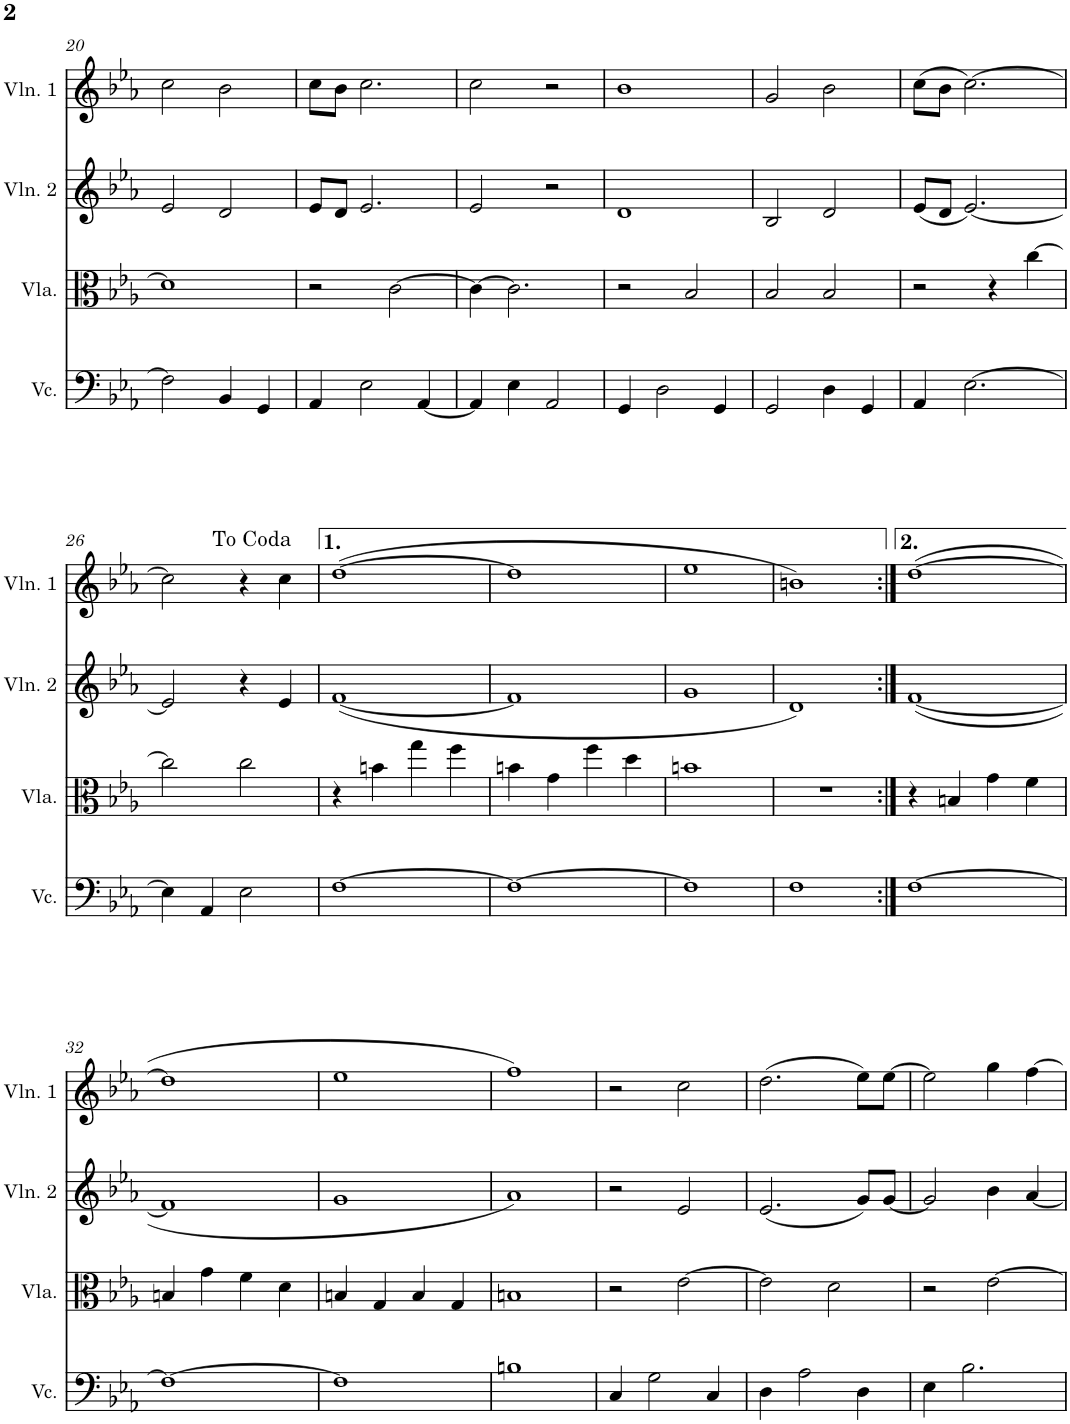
**kern	**kern	**kern	**kern
*part4	*part3	*part2	*part1
*staff4	*staff3	*staff2	*staff1
*I"Violoncello	*I"Viola	*I"Violin 2	*I"Violin 1
*I'Vc.	*I'Vla.	*I'Vln. 2	*I'Vln. 1
!!LO:PB:g=z
*clefF4	*clefC3	*clefG2	*clefG2
*k[b-e-a-]	*k[b-e-a-]	*k[b-e-a-]	*k[b-e-a-]
*M2/2	*M2/2	*M2/2	*M2/2
*met(c|)	*met(c|)	*met(c|)	*met(c|)
=20	=20	=20	=20
2F\]	1d]	2e-/	2cc\
4BB-/	.	2d/	2b-\
4GG/	.	.	.
=21	=21	=21	=21
4AA-/	2r	8e-/L	8cc\L
.	.	8d/J	8b-\J
2E-\	.	2.e-/	2.cc\
.	[2c\	.	.
[4AA-/	.	.	.
=22	=22	=22	=22
4AA-/]	4c\_	2e-/	2cc\
4E-\	2.c\]	.	.
2AA-/	.	2r	2r
=23	=23	=23	=23
4GG/	2r	1d	1b-
2D\	.	.	.
.	2B-/	.	.
4GG/	.	.	.
=24	=24	=24	=24
2GG/	2B-/	2B-/	2g/
4D\	2B-/	2d/	2b-\
4GG/	.	.	.
=25	=25	=25	=25
4AA-/	2r	(8e-/L	(8cc\L
.	.	8d/J	8b-\J
[2.E-\	.	[2.e-/)	[2.cc\)
.	4r	.	.
.	[4cc\	.	.
!!LO:LB:g=z
=26	=26	=26	=26
4E-\]	2cc\]	2e-/]	2cc\]
4AA-/	.	.	.
2E-\	2cc\	4r	4r
.	.	4e-/	4cc\
=27	=27	=27	=27
[1F	4r	([1f	([1dd
.	4bn\	.	.
.	4gg\	.	.
.	4ff\	.	.
=28	=28	=28	=28
1F_	4bn\	1f]	1dd]
.	4g\	.	.
.	4ff\	.	.
.	4dd\	.	.
=29	=29	=29	=29
1F]	1bn	1g	1ee-
=30	=30	=30	=30
1F	1r	1d)	1bn)
=31:|!	=31:|!	=31:|!	=31:|!
[1F	4r	([1f	([1dd
.	4Bn/	.	.
.	4g\	.	.
.	4f\	.	.
!!LO:LB:g=z
=32	=32	=32	=32
1F_	4Bn/	1f]	1dd]
.	4g\	.	.
.	4f\	.	.
.	4d\	.	.
=33	=33	=33	=33
1F]	4Bn/	1g	1ee-
.	4G/	.	.
.	4B/	.	.
.	4G/	.	.
=34	=34	=34	=34
1Bn	1Bn	1a-)	1ff)
=35	=35	=35	=35
4C/	2r	2r	2r
2G\	.	.	.
.	[2e-\	2e-/	2cc\
4C/	.	.	.
=36	=36	=36	=36
4D\	2e-\]	(2.e-/	(2.dd\
2A-\	.	.	.
.	2d\	.	.
4D\	.	8g/L)	8ee-\L)
.	.	[8g/J	[8ee-\J
=37	=37	=37	=37
4E-\	2r	2g/]	2ee-\]
2.B-\	.	.	.
.	[2e-\	4b-\	4gg\
.	.	[4a-/	[4ff\
=	=	=	=
*-	*-	*-	*-
